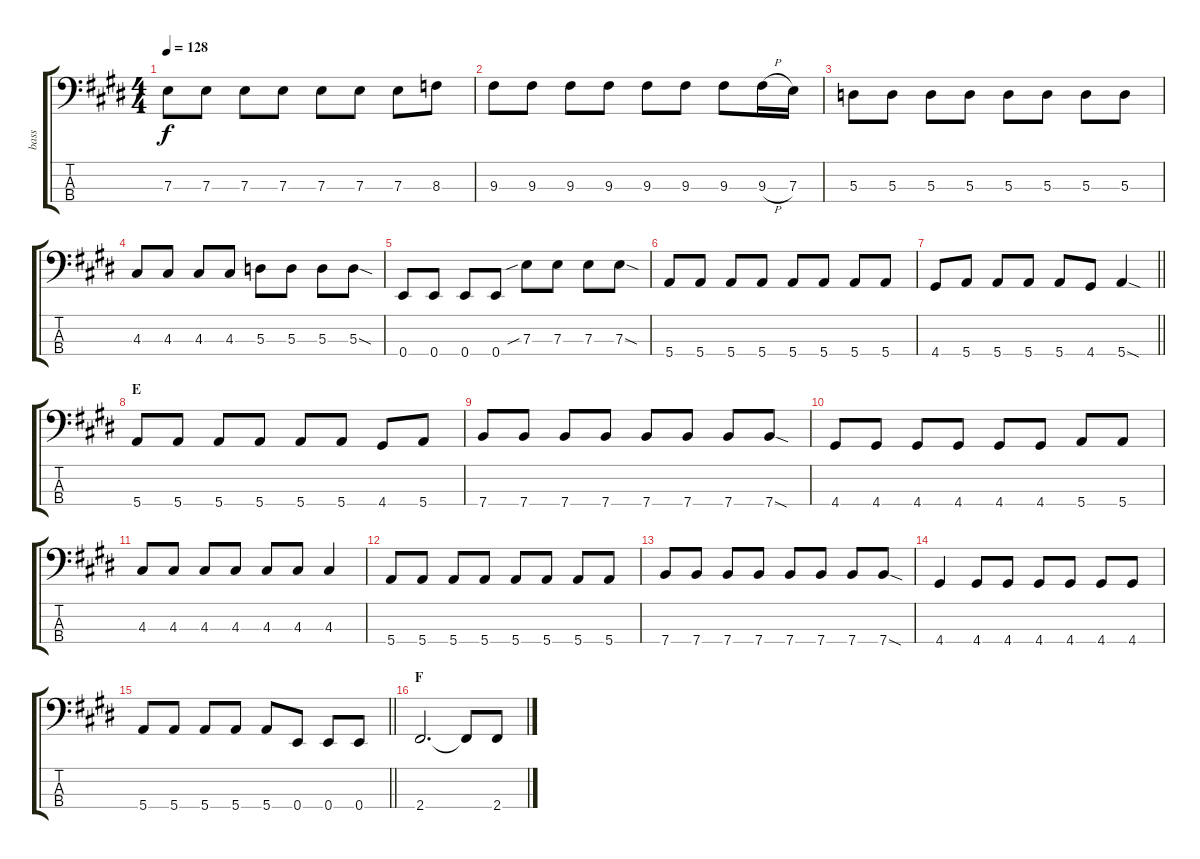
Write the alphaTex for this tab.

\track ("bass" "bass") {instrument electricbassfinger}
\staff {score tabs}
\tuning (G2 D2 A1 E1) {hide}
\ts (4 4)
\tempo 128
\clef f4
\ks e
7.3.8{dy f} 7.3.8 7.3.8 7.3.8 7.3.8 7.3.8 7.3.8 8.3.8 |
9.3.8 9.3.8 9.3.8 9.3.8 9.3.8 9.3.8 9.3.8 9.3{h}.16 7.3.16 |
5.3.8 5.3.8 5.3.8 5.3.8 5.3.8 5.3.8 5.3.8 5.3.8 |
4.3.8 4.3.8 4.3.8 4.3.8 5.3.8 5.3.8 5.3.8 5.3{sod}.8 |
0.4.8 0.4.8 0.4.8 0.4.8 7.3{sib}.8 7.3.8 7.3.8 7.3{sod}.8 |
5.4.8 5.4.8 5.4.8 5.4.8 5.4.8 5.4.8 5.4.8 5.4.8 |
\barLineRight lightlight
4.4.8 5.4.8 5.4.8 5.4.8 5.4.8 4.4.8 5.4{sod}.4 |
\section ("" "E")
5.4.8 5.4.8 5.4.8 5.4.8 5.4.8 5.4.8 4.4.8 5.4.8 |
7.4.8 7.4.8 7.4.8 7.4.8 7.4.8 7.4.8 7.4.8 7.4{sod}.8 |
4.4.8 4.4.8 4.4.8 4.4.8 4.4.8 4.4.8 5.4.8 5.4.8 |
4.3.8 4.3.8 4.3.8 4.3.8 4.3.8 4.3.8 4.3.4 |
5.4.8 5.4.8 5.4.8 5.4.8 5.4.8 5.4.8 5.4.8 5.4.8 |
7.4.8 7.4.8 7.4.8 7.4.8 7.4.8 7.4.8 7.4.8 7.4{sod}.8 |
4.4.4 4.4.8 4.4.8 4.4.8 4.4.8 4.4.8 4.4.8 |
\barLineRight lightlight
5.4.8 5.4.8 5.4.8 5.4.8 5.4.8 0.4.8 0.4.8 0.4.8 |
\section ("" "F")
2.4.2{d} 2.4{t}.8 2.4.8
